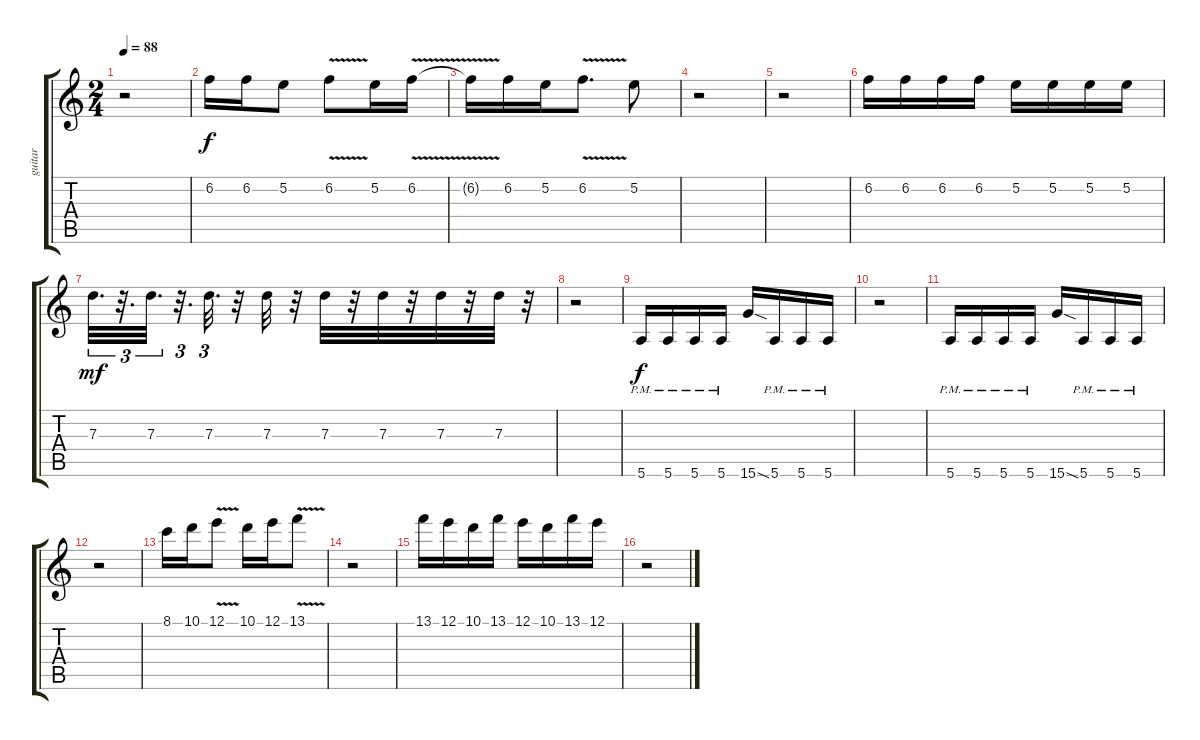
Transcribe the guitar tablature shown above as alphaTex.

\track ("guitar    solo   two" "guitar    ") {instrument overdrivenguitar}
\staff {score tabs}
\tuning (E4 B3 G3 D3 A2 E2) {hide}
\ts (2 4)
\tempo 88
\clef g2
\ks c
r.2{dy mf} |
6.2.16{dy f} 6.2.16 5.2.8 6.2{v}.8 5.2.16 6.2{v}.16 |
6.2{t}.16 6.2.16 5.2.16 6.2{v}.8{d} 5.2.8 |
r.2 |
r.2 |
6.2.16 6.2.16 6.2.16 6.2.16 5.2.16 5.2.16 5.2.16 5.2.16 |
7.3.32{d tu (3 2) dy mf} r.32{d tu (3 2)} 7.3.32{d tu (3 2)} r.32{d tu (3 2)} 7.3.32{d tu (3 2)} r.32 7.3.32 r.32 7.3.32 r.32 7.3.32 r.32 7.3.32 r.32 7.3.32 r.32 |
r.2 |
5.6{pm}.16{dy f} 5.6{pm}.16 5.6{pm}.16 5.6{pm}.16 15.6{sod}.16 5.6{pm}.16 5.6{pm}.16 5.6{pm}.16 |
r.2 |
5.6{pm}.16 5.6{pm}.16 5.6{pm}.16 5.6{pm}.16 15.6{sod}.16 5.6{pm}.16 5.6{pm}.16 5.6{pm}.16 |
r.2 |
8.1.16 10.1.16 12.1{v}.8 10.1.16 12.1.16 13.1{v}.8 |
r.2 |
13.1.16 12.1.16 10.1.16 13.1.16 12.1.16 10.1.16 13.1.16 12.1.16 |
r.2
